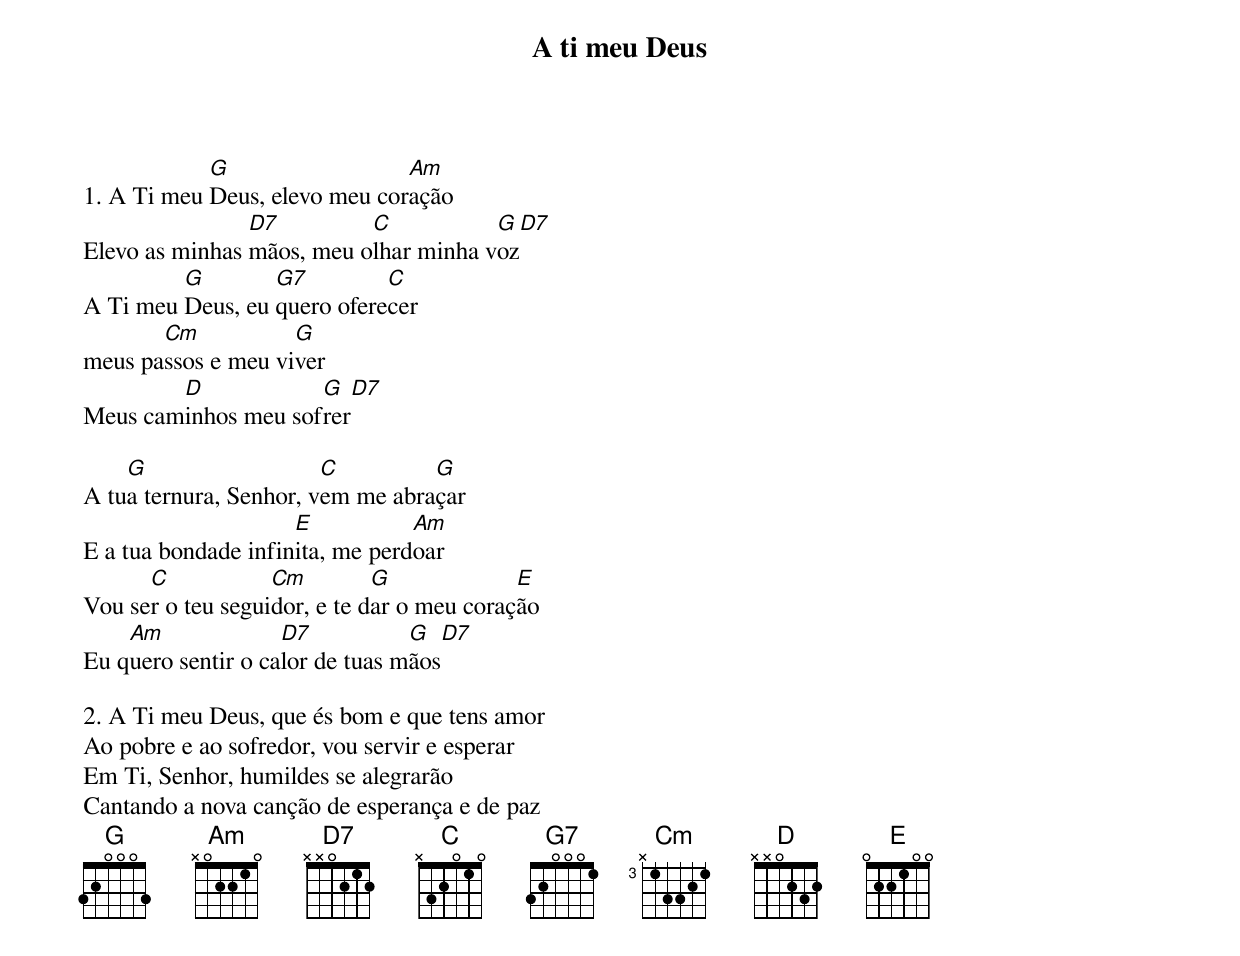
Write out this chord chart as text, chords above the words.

A ti meu Deus

            G                  Am
1. A Ti meu Deus, elevo meu coração
                D7         C           G   D7
Elevo as minhas mãos, meu olhar minha voz
         G        G7         C
A Ti meu Deus, eu quero oferecer
       Cm           G
meus passos e meu viver
        D            G   D7
Meus caminhos meu sofrer

    G                   C         G
A tua ternura, Senhor, vem me abraçar
                     E           Am
E a tua bondade infinita, me perdoar
      C            Cm         G             E
Vou ser o teu seguidor, e te dar o meu coração
    Am              D7           G   D7
Eu quero sentir o calor de tuas mãos

2. A Ti meu Deus, que és bom e que tens amor
Ao pobre e ao sofredor, vou servir e esperar
Em Ti, Senhor, humildes se alegrarão
Cantando a nova canção de esperança e de paz
